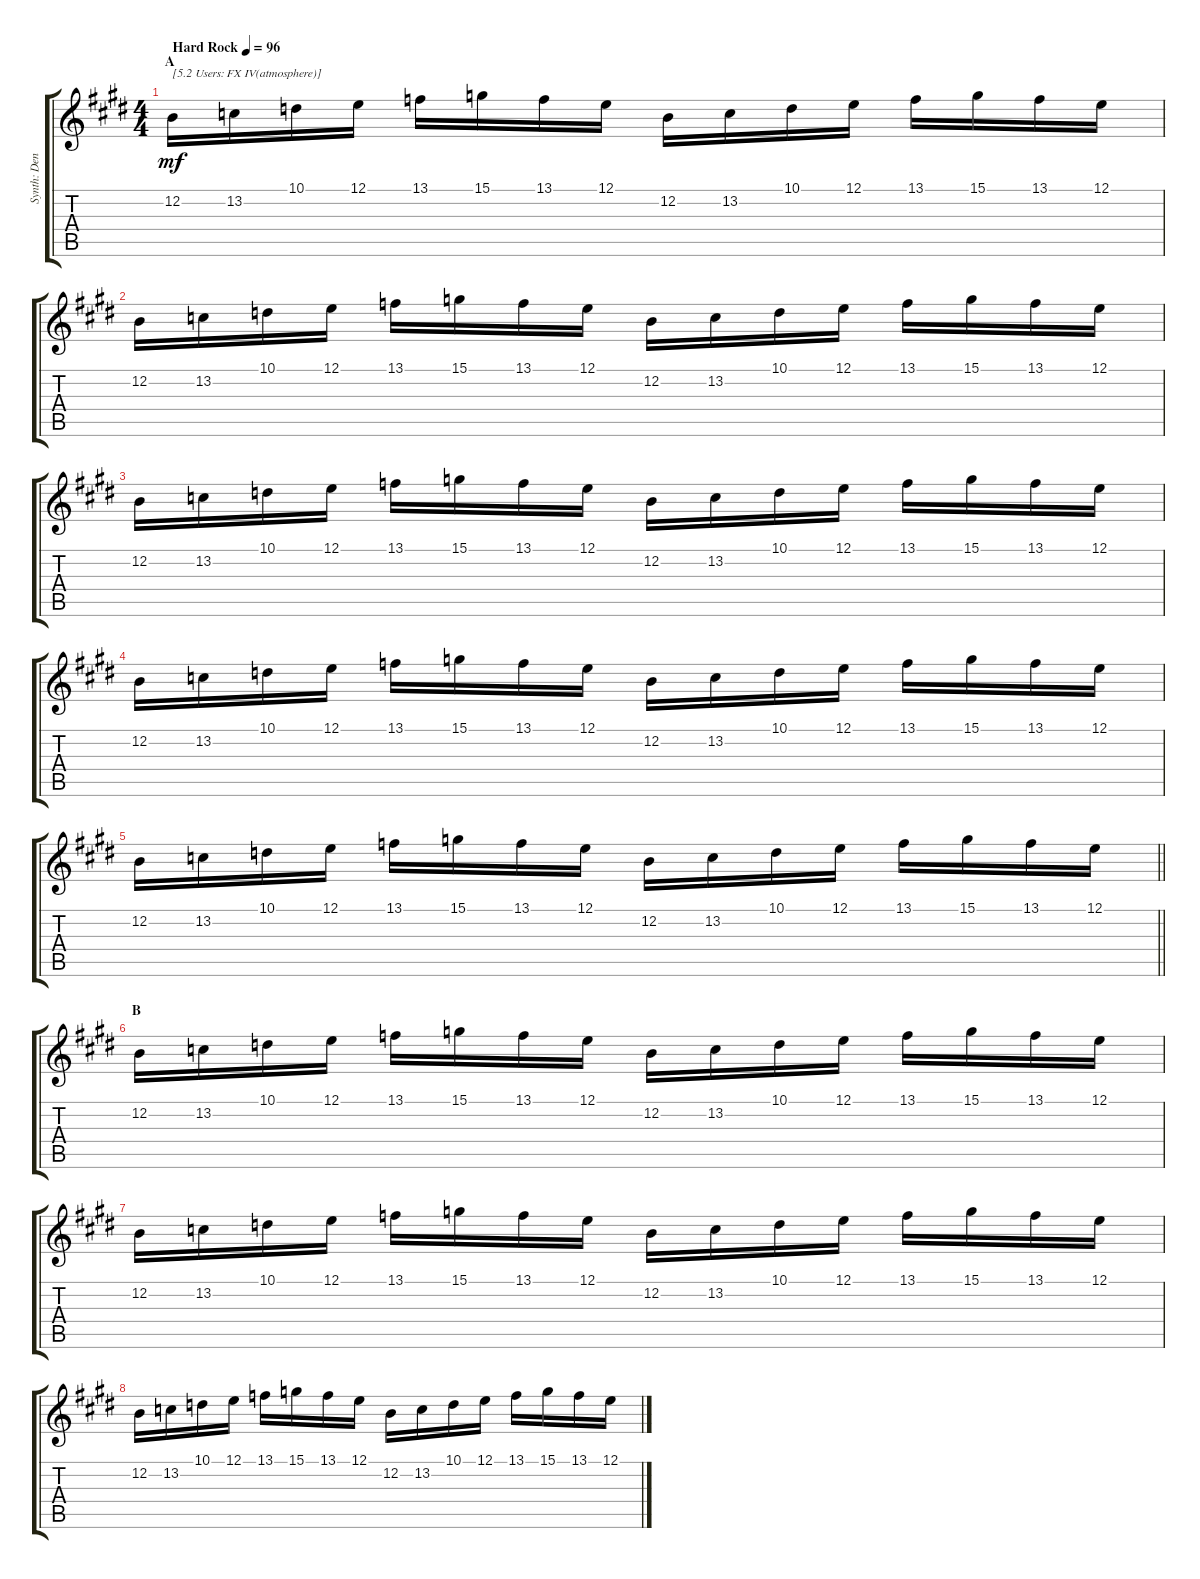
\track ("Synth: Denis" "Synth: Den") {instrument synthstrings1}
\staff {score tabs}
\tuning (E4 B3 G3 D3 A2 E2) {hide}
\ts (4 4)
\section ("" "A")
\tempo (96 "Hard Rock")
\clef g2
\ks e
12.2.16{txt "[5.2 Users: FX IV(atmosphere)]" dy mf instrument fx4atmosphere} 13.2.16 10.1.16 12.1.16 13.1.16 15.1.16 13.1.16 12.1.16 12.2.16 13.2.16 10.1.16 12.1.16 13.1.16 15.1.16 13.1.16 12.1.16 |
12.2.16 13.2.16 10.1.16 12.1.16 13.1.16 15.1.16 13.1.16 12.1.16 12.2.16 13.2.16 10.1.16 12.1.16 13.1.16 15.1.16 13.1.16 12.1.16 |
12.2.16 13.2.16 10.1.16 12.1.16 13.1.16 15.1.16 13.1.16 12.1.16 12.2.16 13.2.16 10.1.16 12.1.16 13.1.16 15.1.16 13.1.16 12.1.16 |
12.2.16 13.2.16 10.1.16 12.1.16 13.1.16 15.1.16 13.1.16 12.1.16 12.2.16 13.2.16 10.1.16 12.1.16 13.1.16 15.1.16 13.1.16 12.1.16 |
\barLineRight lightlight
12.2.16 13.2.16 10.1.16 12.1.16 13.1.16 15.1.16 13.1.16 12.1.16 12.2.16 13.2.16 10.1.16 12.1.16 13.1.16 15.1.16 13.1.16 12.1.16 |
\section ("" "B")
12.2.16 13.2.16 10.1.16 12.1.16 13.1.16 15.1.16 13.1.16 12.1.16 12.2.16 13.2.16 10.1.16 12.1.16 13.1.16 15.1.16 13.1.16 12.1.16 |
12.2.16 13.2.16 10.1.16 12.1.16 13.1.16 15.1.16 13.1.16 12.1.16 12.2.16 13.2.16 10.1.16 12.1.16 13.1.16 15.1.16 13.1.16 12.1.16 |
12.2.16 13.2.16 10.1.16 12.1.16 13.1.16 15.1.16 13.1.16 12.1.16 12.2.16 13.2.16 10.1.16 12.1.16 13.1.16 15.1.16 13.1.16 12.1.16
